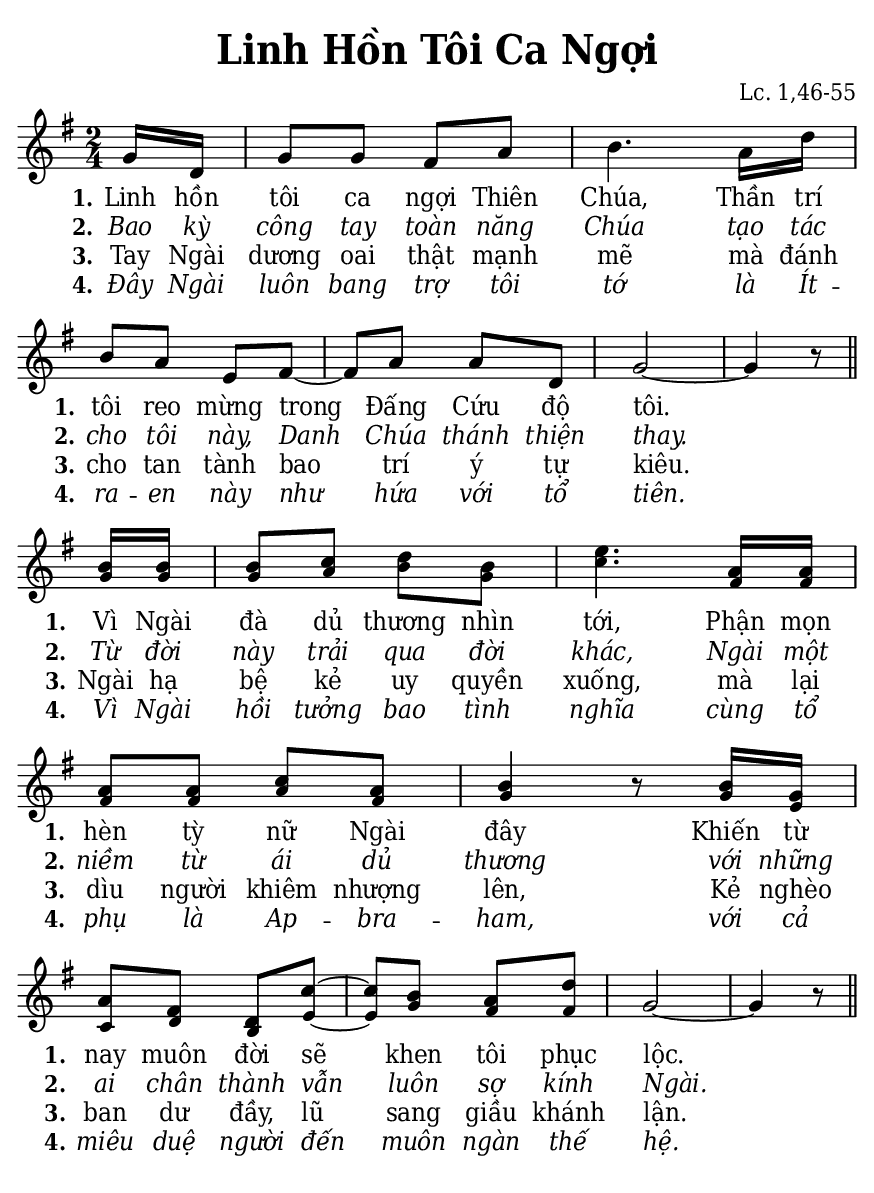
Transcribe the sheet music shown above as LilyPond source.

% Cài đặt chung\
\version "2.22.1"
\include "english.ly"

\header {
  title = \markup { \fontsize #1 "Linh Hồn Tôi Ca Ngợi" }
  composer = "Lc. 1,46-55"
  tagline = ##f
}

% mã nguồn cho những chức năng chưa hỗ trợ trong phiên bản lilypond hiện tại
% cung cấp bởi cộng đồng lilypond khi gửi email đến lilypond-user@gnu.org
% Đổi kích thước nốt cho bè phụ
notBePhu =
#(define-music-function (font-size music) (number? ly:music?)
   (for-some-music
     (lambda (m)
       (if (music-is-of-type? m 'rhythmic-event)
           (begin
             (set! (ly:music-property m 'tweaks)
                   (cons `(font-size . ,font-size)
                         (ly:music-property m 'tweaks)))
             #t)
           #f))
     music)
   music)

% in số phiên khúc trên mỗi dòng
#(define (add-grob-definition grob-name grob-entry)
     (set! all-grob-descriptions
           (cons ((@@ (lily) completize-grob-entry)
                  (cons grob-name grob-entry))
                 all-grob-descriptions)))

#(add-grob-definition
    'StanzaNumberSpanner
    `((direction . ,LEFT)
      (font-series . bold)
      (padding . 1.0)
      (side-axis . ,X)
      (stencil . ,ly:text-interface::print)
      (X-offset . ,ly:side-position-interface::x-aligned-side)
      (Y-extent . ,grob::always-Y-extent-from-stencil)
      (meta . ((class . Spanner)
               (interfaces . (font-interface
                              side-position-interface
                              stanza-number-interface
                              text-interface))))))

\layout {
    \context {
      \Global
      \grobdescriptions #all-grob-descriptions
    }
    \context {
      \Score
      \remove Stanza_number_align_engraver
      \consists
        #(lambda (context)
           (let ((texts '())
                 (syllables '()))
             (make-engraver
              (acknowledgers
               ((stanza-number-interface engraver grob source-engraver)
                  (set! texts (cons grob texts)))
               ((lyric-syllable-interface engraver grob source-engraver)
                  (set! syllables (cons grob syllables))))
              ((stop-translation-timestep engraver)
                 (for-each
                  (lambda (text)
                    (for-each
                     (lambda (syllable)
                       (ly:pointer-group-interface::add-grob
                        text
                        'side-support-elements
                        syllable))
                     syllables))
                  texts)
                 (set! syllables '())))))
    }
    \context {
      \Lyrics
      \remove Stanza_number_engraver
      \consists
        #(lambda (context)
           (let ((text #f)
                 (last-stanza #f))
             (make-engraver
              ((process-music engraver)
                 (let ((stanza (ly:context-property context 'stanza #f)))
                   (if (and stanza (not (equal? stanza last-stanza)))
                       (let ((column (ly:context-property context
'currentCommandColumn)))
                         (set! last-stanza stanza)
                         (if text
                             (ly:spanner-set-bound! text RIGHT column))
                         (set! text (ly:engraver-make-grob engraver
'StanzaNumberSpanner '()))
                         (ly:grob-set-property! text 'text stanza)
                         (ly:spanner-set-bound! text LEFT column)))))
              ((finalize engraver)
                 (if text
                     (let ((column (ly:context-property context
'currentCommandColumn)))
                       (ly:spanner-set-bound! text RIGHT column)))))))
      \override StanzaNumberSpanner.horizon-padding = 10000
    }
}

stanzaReminderOff =
  \temporary \override StanzaNumberSpanner.after-line-breaking =
     #(lambda (grob)
        ;; Can be replaced with (not (first-broken-spanner? grob)) in 2.23.
        (if (let ((siblings (ly:spanner-broken-into (ly:grob-original grob))))
              (and (pair? siblings)
                   (not (eq? grob (car siblings)))))
            (ly:grob-suicide! grob)))

stanzaReminderOn = \undo \stanzaReminderOff
% kết thúc mã nguồn

% Nhạc phiên khúc
nhacPhienKhucSop = \relative c'' {
  \partial 8 g16 d |
  g8 g fs a |
  b4. a16 d |
  b8 a e fs ~ |
  fs a a d, |
  g2 ~ |
  g4 r8 \bar "||" \break
  b16 b |
  b8 c d b |
  e4. a,16 a |
  a8 a c a |
  b4 r8 b16 g |
  a8 fs d c' ~ |
  c b a d |
  g,2 ~ |
  g4 r8 \bar "||"
}

nhacPhienKhucAlto = \relative c'' {
  r8 |
  R2*5
  r4.
  g16 g |
  g8 a b g |
  c4. fs,16 fs |
  fs8 fs a fs |
  g4 r8 g16 e |
  c8 d b e ~ |
  e g fs fs |
  g2 ~ |
  g4 r8
}

% Lời phiên khúc
loiPhienKhucSop = \lyrics {
  <<
    {
      \set stanza = "1."
      Linh hồn tôi ca ngợi Thiên Chúa,
      Thần trí tôi reo mừng trong Đấng Cứu độ tôi.
      Vì Ngài đà dủ thương nhìn tới,
      Phận mọn hèn tỳ nữ Ngài đây
      Khiến từ nay muôn đời sẽ khen tôi phục lộc.
    }
    \new Lyrics {
	    \set associatedVoice = "beSop"
	    \set stanza = "2."
      \override Lyrics.LyricText.font-shape = #'italic
	    Bao kỳ công tay toàn năng Chúa
	    tạo tác cho tôi này,
	    Danh Chúa thánh thiện thay.
	    Từ đời này trải qua đời khác,
	    Ngài một niềm từ ái dủ thương
	    với những ai chân thành
	    vẫn luôn sợ kính Ngài.
    }
    \new Lyrics {
	    \set associatedVoice = "beSop"
	    \set stanza = "3."
	    Tay Ngài dương oai thật mạnh mẽ
	    mà đánh cho tan tành bao trí ý tự kiêu.
	    Ngài hạ bệ kẻ uy quyền xuống,
	    mà lại dìu người khiêm nhượng lên,
	    Kẻ nghèo ban dư đầy,
	    lũ sang giầu khánh lận.
    }
    \new Lyrics {
	    \set associatedVoice = "beSop"
	    \set stanza = "4."
      \override Lyrics.LyricText.font-shape = #'italic
	    Đây Ngài luôn bang trợ tôi tớ là Ít -- ra -- en này
	    như hứa với tổ tiên.
	    Vì Ngài hồi tưởng bao tình nghĩa
	    cùng tổ phụ là Ap -- bra -- ham,
	    với cả miêu duệ người đến muôn ngàn thế hệ.
    }
  >>  
}

% Dàn trang
\paper {
  #(set-paper-size "a5")
  top-margin = 3\mm
  bottom-margin = 3\mm
  left-margin = 3\mm
  right-margin = 3\mm
  indent = #0
  #(define fonts
	 (make-pango-font-tree "Deja Vu Serif Condensed"
	 		       "Deja Vu Serif Condensed"
			       "Deja Vu Serif Condensed"
			       (/ 20 20)))
  print-page-number = ##f
  system-system-spacing = #'((basic-distance . 0.1) (padding . 2.5))
  page-count = 1
}

TongNhip = {
  \key g \major \time 2/4
  \set Timing.beamExceptions = #'()
  \set Timing.baseMoment = #(ly:make-moment 1/4)
}

\score {
  \new ChoirStaff <<
    \new Staff \with {
        \consists "Merge_rests_engraver"
        printPartCombineTexts = ##f
      }
      <<
      \new Voice \TongNhip \partCombine 
        \nhacPhienKhucSop
        \notBePhu -1 { \nhacPhienKhucAlto }
      \new NullVoice = beSop \nhacPhienKhucSop
      \new Lyrics \lyricsto beSop \loiPhienKhucSop
      >>
  >>
  \layout {
    \override Lyrics.LyricSpace.minimum-distance = #1.5
    \override Score.BarNumber.break-visibility = ##(#f #f #f)
    \override Score.SpacingSpanner.uniform-stretching = ##t
  } 
}
